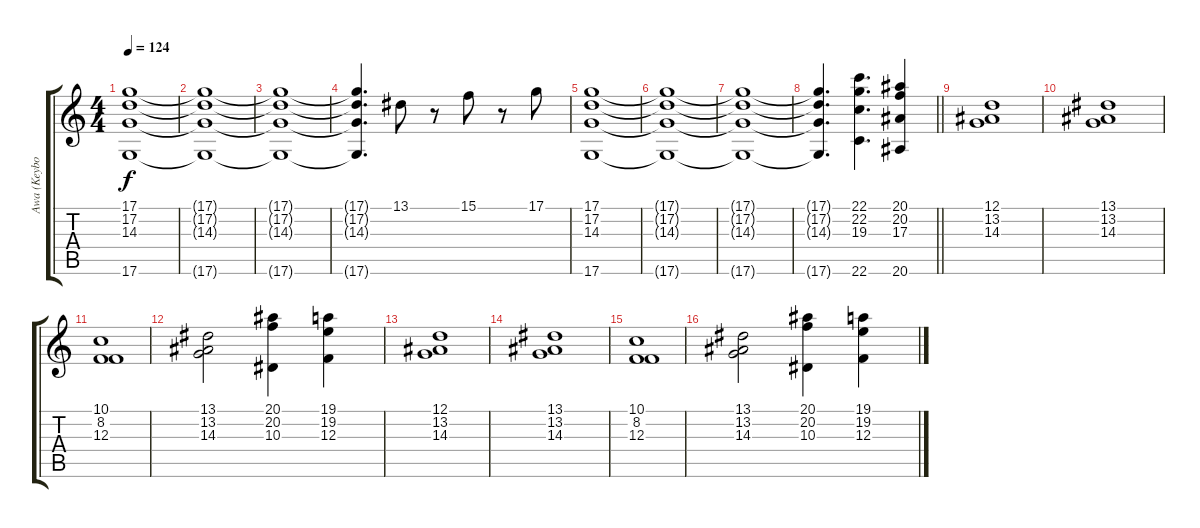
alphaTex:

\track ("Awa (Keyboards 2)" "Awa (Keybo") {instrument stringensemble2}
\staff {score tabs}
\tuning (D4 A3 F3 C3 G2 D2) {hide}
\ts (4 4)
\tempo 124
\clef g2
\ks c
(17.1 17.2 14.3 17.6).1{dy f volume 8} |
(17.1{t} 17.2{t} 14.3{t} 17.6{t}).1 |
(17.1{t} 17.2{t} 14.3{t} 17.6{t}).1 |
(17.1{t} 17.2{t} 14.3{t} 17.6{t}).4{d} 13.1.8{volume 10 instrument vibraphone} r.8 15.1.8 r.8 17.1.8{volume 8} |
(17.1 17.2 14.3 17.6).1{instrument stringensemble2} |
(17.1{t} 17.2{t} 14.3{t} 17.6{t}).1 |
(17.1{t} 17.2{t} 14.3{t} 17.6{t}).1 |
\barLineRight lightlight
(17.1{t} 17.2{t} 14.3{t} 17.6{t}).4{d} (22.1 22.2 19.3 22.6).4{d volume 10 instrument stringensemble1} (20.1 20.2 17.3 20.6).4 |
(12.1 13.2 14.3).1{instrument stringensemble2} |
(13.1 13.2 14.3).1 |
(10.1 8.2 12.3).1 |
(13.1 13.2 14.3).2 (20.1 20.2 10.3).4{volume 14 instrument stringensemble1} (19.1 19.2 12.3).4 |
(12.1 13.2 14.3).1{volume 10 instrument stringensemble2} |
(13.1 13.2 14.3).1 |
(10.1 8.2 12.3).1 |
(13.1 13.2 14.3).2 (20.1 20.2 10.3).4{volume 14 instrument stringensemble1} (19.1 19.2 12.3).4
